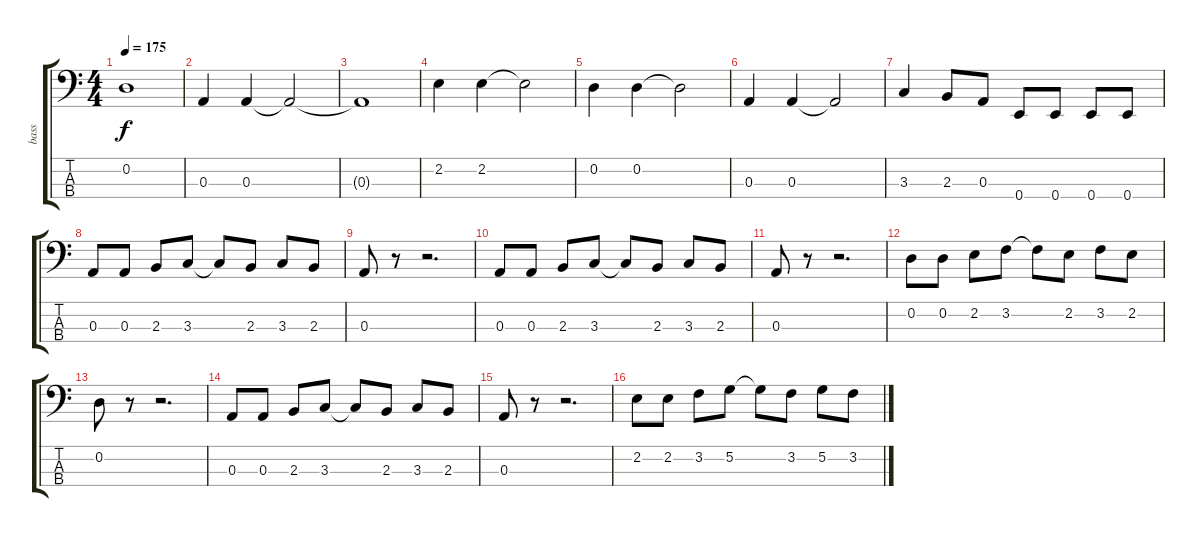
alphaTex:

\track ("bass" "bass") {instrument electricbassfinger}
\staff {score tabs}
\tuning (G2 D2 A1 E1) {hide}
\ts (4 4)
\tempo 175
\clef f4
\ks c
0.2{t}.1{dy f} |
0.3.4 0.3.4 0.3{t}.2 |
0.3{t}.1 |
2.2.4 2.2.4 2.2{t}.2 |
0.2.4 0.2.4 0.2{t}.2 |
0.3.4 0.3.4 0.3{t}.2 |
3.3.4 2.3.8 0.3.8 0.4.8 0.4.8 0.4.8 0.4.8 |
0.3.8 0.3.8 2.3.8 3.3.8 3.3{t}.8 2.3.8 3.3.8 2.3.8 |
0.3.8 r.8 r.2{d} |
0.3.8 0.3.8 2.3.8 3.3.8 3.3{t}.8 2.3.8 3.3.8 2.3.8 |
0.3.8 r.8 r.2{d} |
0.2.8 0.2.8 2.2.8 3.2.8 3.2{t}.8 2.2.8 3.2.8 2.2.8 |
0.2.8 r.8 r.2{d} |
0.3.8 0.3.8 2.3.8 3.3.8 3.3{t}.8 2.3.8 3.3.8 2.3.8 |
0.3.8 r.8 r.2{d} |
2.2.8 2.2.8 3.2.8 5.2.8 5.2{t}.8 3.2.8 5.2.8 3.2.8
